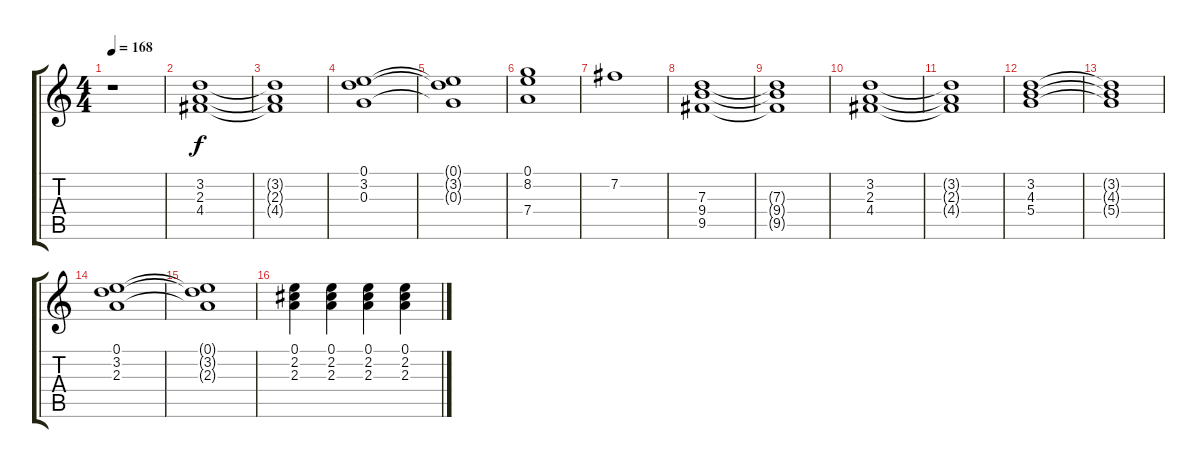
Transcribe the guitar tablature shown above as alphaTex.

\track "" {instrument acousticguitarsteel}
\staff {score tabs}
\tuning (E4 B3 G3 D3 A2 E2) {hide}
\ts (4 4)
\tempo 168
\clef g2
\ks c
r.1{dy f} |
(3.2 2.3 4.4).1 |
(3.2{t} 2.3{t} 4.4{t}).1 |
(0.1 3.2 0.3).1 |
(0.1{t} 3.2{t} 0.3{t}).1 |
(0.1 8.2 7.4).1 |
7.2.1 |
(7.3 9.4 9.5).1 |
(7.3{t} 9.4{t} 9.5{t}).1 |
(3.2 2.3 4.4).1 |
(3.2{t} 2.3{t} 4.4{t}).1 |
(3.2 4.3 5.4).1 |
(3.2{t} 4.3{t} 5.4{t}).1 |
(0.1 3.2 2.3).1 |
(0.1{t} 3.2{t} 2.3{t}).1 |
(0.1 2.2 2.3).4 (0.1 2.2 2.3).4 (0.1 2.2 2.3).4 (0.1 2.2 2.3).4
